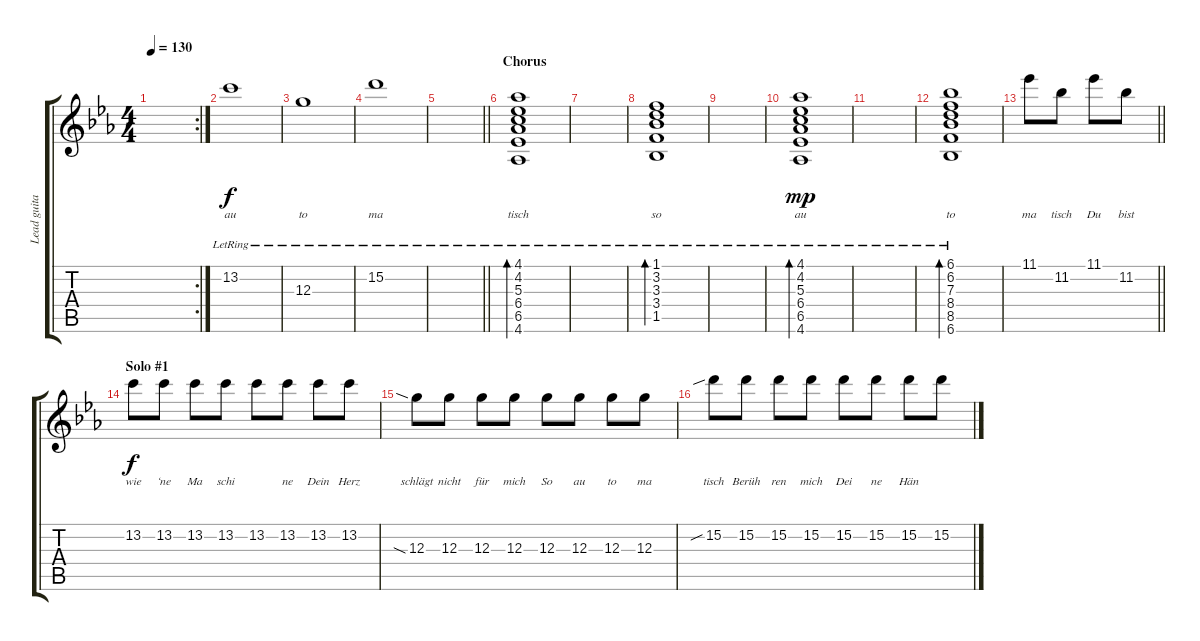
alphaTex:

\track ("Lead guitar" "Lead guita") {instrument distortionguitar}
\staff {score tabs}
\tuning (E4 B3 G3 D3 A2 E2) {hide}
\rc 2
\ts (4 4)
\tempo 130
\clef g2
\ks eb
|
13.2{lr}.1{lyrics (0 "au") lyrics (1 "") lyrics (2 "") lyrics (3 "") lyrics (4 "")} |
12.3{lr}.1{lyrics (0 "to") lyrics (1 "") lyrics (2 "") lyrics (3 "") lyrics (4 "")} |
15.2{lr}.1{lyrics (0 "ma") lyrics (1 "") lyrics (2 "") lyrics (3 "") lyrics (4 "")} |
\barLineRight lightlight
|
\section ("" "Chorus")
(4.1{lr} 4.2{lr} 5.3{lr} 6.4 6.5 4.6).1{bd 120 lyrics (0 "tisch") lyrics (1 "") lyrics (2 "") lyrics (3 "") lyrics (4 "")} |
|
(1.1{lr} 3.2{lr} 3.3{lr} 3.4{lr} 1.5{lr}).1{bd 120 lyrics (0 "so") lyrics (1 "") lyrics (2 "") lyrics (3 "") lyrics (4 "") dy f} |
|
(4.1{lr} 4.2{lr} 5.3{lr} 6.4 6.5 4.6).1{bd 120 lyrics (0 "au") lyrics (1 "") lyrics (2 "") lyrics (3 "") lyrics (4 "") dy mp} |
|
(6.1{lr} 6.2{lr} 7.3{lr} 8.4{lr} 8.5{lr} 6.6{lr}).1{bd 120 lyrics (0 "to") lyrics (1 "") lyrics (2 "") lyrics (3 "") lyrics (4 "")} |
\barLineRight lightlight
11.1.8{lyrics (0 "ma") lyrics (1 "") lyrics (2 "") lyrics (3 "") lyrics (4 "")} 11.2.8{lyrics (0 "tisch") lyrics (1 "") lyrics (2 "") lyrics (3 "") lyrics (4 "")} 11.1.8{lyrics (0 "Du") lyrics (1 "") lyrics (2 "") lyrics (3 "") lyrics (4 "")} 11.2.8{lyrics (0 "bist") lyrics (1 "") lyrics (2 "") lyrics (3 "") lyrics (4 "")} |
\section ("" "Solo #1")
13.2.8{lyrics (0 "wie") lyrics (1 "") lyrics (2 "") lyrics (3 "") lyrics (4 "") dy f} 13.2.8{lyrics (0 "‘ne") lyrics (1 "") lyrics (2 "") lyrics (3 "") lyrics (4 "")} 13.2.8{lyrics (0 "Ma") lyrics (1 "") lyrics (2 "") lyrics (3 "") lyrics (4 "")} 13.2.8{lyrics (0 "schi") lyrics (1 "") lyrics (2 "") lyrics (3 "") lyrics (4 "")} 13.2.8{lyrics (0 "") lyrics (1 "") lyrics (2 "") lyrics (3 "") lyrics (4 "")} 13.2.8{lyrics (0 "ne") lyrics (1 "") lyrics (2 "") lyrics (3 "") lyrics (4 "")} 13.2.8{lyrics (0 "Dein") lyrics (1 "") lyrics (2 "") lyrics (3 "") lyrics (4 "")} 13.2.8{lyrics (0 "Herz") lyrics (1 "") lyrics (2 "") lyrics (3 "") lyrics (4 "")} |
12.3{sia}.8{lyrics (0 "schlägt") lyrics (1 "") lyrics (2 "") lyrics (3 "") lyrics (4 "")} 12.3.8{lyrics (0 "nicht") lyrics (1 "") lyrics (2 "") lyrics (3 "") lyrics (4 "")} 12.3.8{lyrics (0 "für") lyrics (1 "") lyrics (2 "") lyrics (3 "") lyrics (4 "")} 12.3.8{lyrics (0 "mich") lyrics (1 "") lyrics (2 "") lyrics (3 "") lyrics (4 "")} 12.3.8{lyrics (0 "So") lyrics (1 "") lyrics (2 "") lyrics (3 "") lyrics (4 "")} 12.3.8{lyrics (0 "au") lyrics (1 "") lyrics (2 "") lyrics (3 "") lyrics (4 "")} 12.3.8{lyrics (0 "to") lyrics (1 "") lyrics (2 "") lyrics (3 "") lyrics (4 "")} 12.3.8{lyrics (0 "ma") lyrics (1 "") lyrics (2 "") lyrics (3 "") lyrics (4 "")} |
15.2{sib}.8{lyrics (0 "tisch") lyrics (1 "") lyrics (2 "") lyrics (3 "") lyrics (4 "")} 15.2.8{lyrics (0 "Berüh") lyrics (1 "") lyrics (2 "") lyrics (3 "") lyrics (4 "")} 15.2.8{lyrics (0 "ren") lyrics (1 "") lyrics (2 "") lyrics (3 "") lyrics (4 "")} 15.2.8{lyrics (0 "mich") lyrics (1 "") lyrics (2 "") lyrics (3 "") lyrics (4 "")} 15.2.8{lyrics (0 "Dei") lyrics (1 "") lyrics (2 "") lyrics (3 "") lyrics (4 "")} 15.2.8{lyrics (0 "ne") lyrics (1 "") lyrics (2 "") lyrics (3 "") lyrics (4 "")} 15.2.8{lyrics (0 "Hän") lyrics (1 "") lyrics (2 "") lyrics (3 "") lyrics (4 "")} 15.2.8{lyrics (0 "") lyrics (1 "") lyrics (2 "") lyrics (3 "") lyrics (4 "")}
